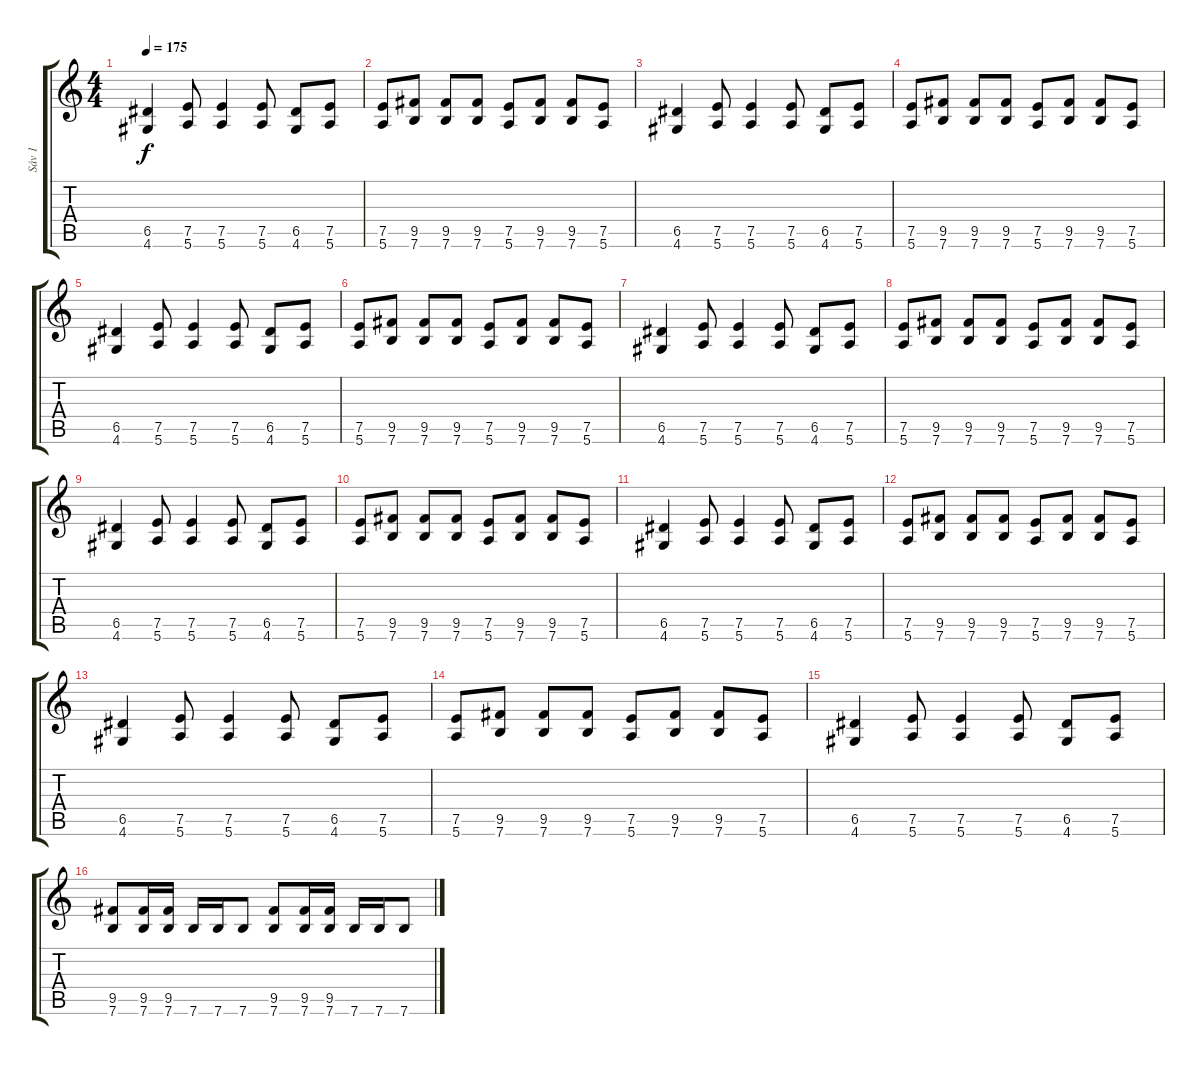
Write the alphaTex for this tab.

\track ("Sáv 1" "Sáv 1") {instrument distortionguitar}
\staff {score tabs}
\tuning (E4 B3 G3 D3 A2 E2) {hide}
\ts (4 4)
\tempo 175
\clef g2
\ks c
(6.5 4.6).4{dy f} (7.5 5.6).8 (7.5 5.6).4 (7.5 5.6).8 (6.5 4.6).8 (7.5 5.6).8 |
(7.5 5.6).8 (9.5 7.6).8 (9.5 7.6).8 (9.5 7.6).8 (7.5 5.6).8 (9.5 7.6).8 (9.5 7.6).8 (7.5 5.6).8 |
(6.5 4.6).4 (7.5 5.6).8 (7.5 5.6).4 (7.5 5.6).8 (6.5 4.6).8 (7.5 5.6).8 |
(7.5 5.6).8 (9.5 7.6).8 (9.5 7.6).8 (9.5 7.6).8 (7.5 5.6).8 (9.5 7.6).8 (9.5 7.6).8 (7.5 5.6).8 |
(6.5 4.6).4 (7.5 5.6).8 (7.5 5.6).4 (7.5 5.6).8 (6.5 4.6).8 (7.5 5.6).8 |
(7.5 5.6).8 (9.5 7.6).8 (9.5 7.6).8 (9.5 7.6).8 (7.5 5.6).8 (9.5 7.6).8 (9.5 7.6).8 (7.5 5.6).8 |
(6.5 4.6).4 (7.5 5.6).8 (7.5 5.6).4 (7.5 5.6).8 (6.5 4.6).8 (7.5 5.6).8 |
(7.5 5.6).8 (9.5 7.6).8 (9.5 7.6).8 (9.5 7.6).8 (7.5 5.6).8 (9.5 7.6).8 (9.5 7.6).8 (7.5 5.6).8 |
(6.5 4.6).4 (7.5 5.6).8 (7.5 5.6).4 (7.5 5.6).8 (6.5 4.6).8 (7.5 5.6).8 |
(7.5 5.6).8 (9.5 7.6).8 (9.5 7.6).8 (9.5 7.6).8 (7.5 5.6).8 (9.5 7.6).8 (9.5 7.6).8 (7.5 5.6).8 |
(6.5 4.6).4 (7.5 5.6).8 (7.5 5.6).4 (7.5 5.6).8 (6.5 4.6).8 (7.5 5.6).8 |
(7.5 5.6).8 (9.5 7.6).8 (9.5 7.6).8 (9.5 7.6).8 (7.5 5.6).8 (9.5 7.6).8 (9.5 7.6).8 (7.5 5.6).8 |
(6.5 4.6).4 (7.5 5.6).8 (7.5 5.6).4 (7.5 5.6).8 (6.5 4.6).8 (7.5 5.6).8 |
(7.5 5.6).8 (9.5 7.6).8 (9.5 7.6).8 (9.5 7.6).8 (7.5 5.6).8 (9.5 7.6).8 (9.5 7.6).8 (7.5 5.6).8 |
(6.5 4.6).4 (7.5 5.6).8 (7.5 5.6).4 (7.5 5.6).8 (6.5 4.6).8 (7.5 5.6).8 |
(9.5 7.6).8 (9.5 7.6).16 (9.5 7.6).16 7.6.16 7.6.16 7.6.8 (9.5 7.6).8 (9.5 7.6).16 (9.5 7.6).16 7.6.16 7.6.16 7.6.8
